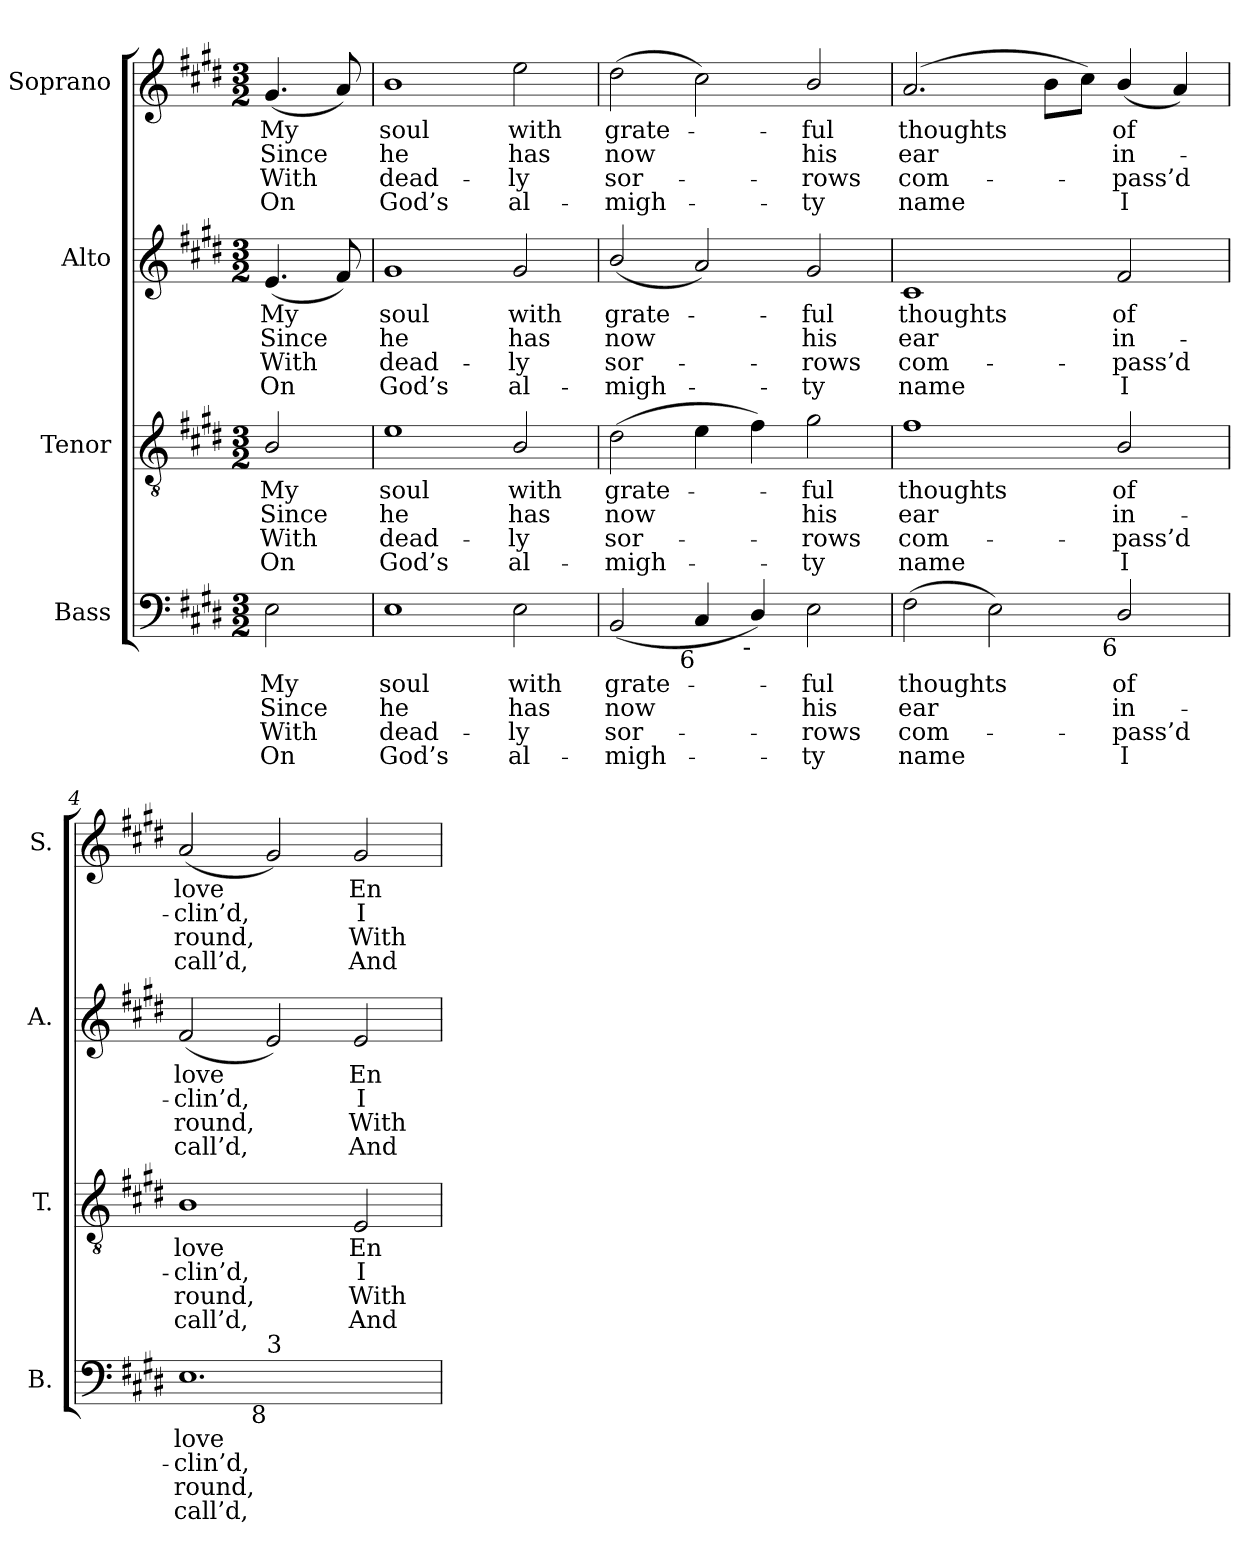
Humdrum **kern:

**kern	**text	**text	**text	**text	**kern	**text	**text	**text	**text	**kern	**text	**text	**text	**text	**kern	**text	**text	**text	**text
*part4	*part4	*part4	*part4	*part4	*part3	*part3	*part3	*part3	*part3	*part2	*part2	*part2	*part2	*part2	*part1	*part1	*part1	*part1	*part1
*staff4	*staff4	*staff4	*staff4	*staff4	*staff3	*staff3	*staff3	*staff3	*staff3	*staff2	*staff2	*staff2	*staff2	*staff2	*staff1	*staff1	*staff1	*staff1	*staff1
*I"Bass	*	*	*	*	*I"Tenor	*	*	*	*	*I"Alto	*	*	*	*	*I"Soprano	*	*	*	*
*I'B.	*	*	*	*	*I'T.	*	*	*	*	*I'A.	*	*	*	*	*I'S.	*	*	*	*
!!LO:PB:g=z
*clefF4	*	*	*	*	*clefGv2	*	*	*	*	*clefG2	*	*	*	*	*clefG2	*	*	*	*
*	*	*	*	*	*ITrd7c12	*	*	*	*	*	*	*	*	*	*	*	*	*	*
*k[f#c#g#d#]	*	*	*	*	*k[f#c#g#d#]	*	*	*	*	*k[f#c#g#d#]	*	*	*	*	*k[f#c#g#d#]	*	*	*	*
*E:	*	*	*	*	*E:	*	*	*	*	*E:	*	*	*	*	*E:	*	*	*	*
*M3/2	*	*	*	*	*M3/2	*	*	*	*	*M3/2	*	*	*	*	*M3/2	*	*	*	*
=	=	=	=	=	=	=	=	=	=	=	=	=	=	=	=	=	=	=	=
!	!LO:LY:b:color=#000000	!LO:LY:b:color=#000000	!LO:LY:b:color=#000000	!LO:LY:b:color=#000000	!	!	!	!	!	!	!	!	!	!	!	!	!	!	!
!	!	!	!	!	!	!LO:LY:b:color=#000000	!LO:LY:b:color=#000000	!LO:LY:b:color=#000000	!LO:LY:b:color=#000000	!	!	!	!	!	!	!	!	!	!
!	!	!	!	!	!	!	!	!	!	!	!LO:LY:b:color=#000000	!LO:LY:b:color=#000000	!LO:LY:b:color=#000000	!LO:LY:b:color=#000000	!	!	!	!	!
!	!	!	!	!	!	!	!	!	!	!	!	!	!	!	!	!LO:LY:b:color=#000000	!LO:LY:b:color=#000000	!LO:LY:b:color=#000000	!LO:LY:b:color=#000000
2Ei\	My	Since	With	On	2BBi/	My	Since	With	On	(4.ei/	My	Since	With	On	(4.g#i/	My	Since	With	On
.	.	.	.	.	.	.	.	.	.	8f#i/)	.	.	.	.	8ai/)	.	.	.	.
=1	=1	=1	=1	=1	=1	=1	=1	=1	=1	=1	=1	=1	=1	=1	=1	=1	=1	=1	=1
!	!LO:LY:b:color=#000000	!LO:LY:b:color=#000000	!LO:LY:b:color=#000000	!LO:LY:b:color=#000000	!	!	!	!	!	!	!	!	!	!	!	!	!	!	!
!	!	!	!	!	!	!LO:LY:b:color=#000000	!LO:LY:b:color=#000000	!LO:LY:b:color=#000000	!LO:LY:b:color=#000000	!	!	!	!	!	!	!	!	!	!
!	!	!	!	!	!	!	!	!	!	!	!LO:LY:b:color=#000000	!LO:LY:b:color=#000000	!LO:LY:b:color=#000000	!LO:LY:b:color=#000000	!	!	!	!	!
!	!	!	!	!	!	!	!	!	!	!	!	!	!	!	!	!LO:LY:b:color=#000000	!LO:LY:b:color=#000000	!LO:LY:b:color=#000000	!LO:LY:b:color=#000000
1Ei	soul	he	dead-	-God’s	1Ei	soul	he	dead-	-God’s	1g#i	soul	he	dead-	-God’s	1bi	soul	he	dead-	-God’s
!	!LO:LY:b:color=#000000	!LO:LY:b:color=#000000	!LO:LY:b:color=#000000	!LO:LY:b:color=#000000	!	!	!	!	!	!	!	!	!	!	!	!	!	!	!
!	!	!	!	!	!	!LO:LY:b:color=#000000	!LO:LY:b:color=#000000	!LO:LY:b:color=#000000	!LO:LY:b:color=#000000	!	!	!	!	!	!	!	!	!	!
!	!	!	!	!	!	!	!	!	!	!	!LO:LY:b:color=#000000	!LO:LY:b:color=#000000	!LO:LY:b:color=#000000	!LO:LY:b:color=#000000	!	!	!	!	!
!	!	!	!	!	!	!	!	!	!	!	!	!	!	!	!	!LO:LY:b:color=#000000	!LO:LY:b:color=#000000	!LO:LY:b:color=#000000	!LO:LY:b:color=#000000
2Ei\	with	has	ly	al-	2BBi/	with	has	ly	al-	2g#i/	with	has	ly	al-	2eei\	with	has	ly	al-
=2	=2	=2	=2	=2	=2	=2	=2	=2	=2	=2	=2	=2	=2	=2	=2	=2	=2	=2	=2
!	!LO:LY:b:color=#000000	!LO:LY:b:color=#000000	!LO:LY:b:color=#000000	!LO:LY:b:color=#000000	!	!	!	!	!	!	!	!	!	!	!	!	!	!	!
!	!	!	!	!	!	!LO:LY:b:color=#000000	!LO:LY:b:color=#000000	!LO:LY:b:color=#000000	!LO:LY:b:color=#000000	!	!	!	!	!	!	!	!	!	!
!	!	!	!	!	!	!	!	!	!	!	!LO:LY:b:color=#000000	!LO:LY:b:color=#000000	!LO:LY:b:color=#000000	!LO:LY:b:color=#000000	!	!	!	!	!
!	!	!	!	!	!	!	!	!	!	!	!	!	!	!	!	!LO:LY:b:color=#000000	!LO:LY:b:color=#000000	!LO:LY:b:color=#000000	!LO:LY:b:color=#000000
(2BBi/	grate-	now	-sor-	-migh-	(2D#i\	grate-	now	-sor-	-migh-	(2bi/	grate-	now	-sor-	-migh-	(2dd#i\	grate-	now	-sor-	-migh-
!LO:TX:b:rj:t=6	!	!	!	!	!	!	!	!	!	!	!	!	!	!	!	!	!	!	!
4C#i/	.	.	.	.	4Ei\	.	.	.	.	2ai/)	.	.	.	.	2cc#i\)	.	.	.	.
!LO:TX:b:rj:t=-	!	!	!	!	!	!	!	!	!	!	!	!	!	!	!	!	!	!	!
4D#i/)	.	.	.	.	4F#i\)	.	.	.	.	.	.	.	.	.	.	.	.	.	.
!	!LO:LY:b:color=#000000	!LO:LY:b:color=#000000	!LO:LY:b:color=#000000	!LO:LY:b:color=#000000	!	!	!	!	!	!	!	!	!	!	!	!	!	!	!
!	!	!	!	!	!	!LO:LY:b:color=#000000	!LO:LY:b:color=#000000	!LO:LY:b:color=#000000	!LO:LY:b:color=#000000	!	!	!	!	!	!	!	!	!	!
!	!	!	!	!	!	!	!	!	!	!	!LO:LY:b:color=#000000	!LO:LY:b:color=#000000	!LO:LY:b:color=#000000	!LO:LY:b:color=#000000	!	!	!	!	!
!	!	!	!	!	!	!	!	!	!	!	!	!	!	!	!	!LO:LY:b:color=#000000	!LO:LY:b:color=#000000	!LO:LY:b:color=#000000	!LO:LY:b:color=#000000
2Ei\	-ful	his	-rows	ty	2G#i\	-ful	his	-rows	ty	2g#i/	-ful	his	-rows	ty	2bi/	-ful	his	-rows	ty
=3	=3	=3	=3	=3	=3	=3	=3	=3	=3	=3	=3	=3	=3	=3	=3	=3	=3	=3	=3
!	!LO:LY:b:color=#000000	!LO:LY:b:color=#000000	!LO:LY:b:color=#000000	!LO:LY:b:color=#000000	!	!	!	!	!	!	!	!	!	!	!	!	!	!	!
!	!	!	!	!	!	!LO:LY:b:color=#000000	!LO:LY:b:color=#000000	!LO:LY:b:color=#000000	!LO:LY:b:color=#000000	!	!	!	!	!	!	!	!	!	!
!	!	!	!	!	!	!	!	!	!	!	!LO:LY:b:color=#000000	!LO:LY:b:color=#000000	!LO:LY:b:color=#000000	!LO:LY:b:color=#000000	!	!	!	!	!
!	!	!	!	!	!	!	!	!	!	!	!	!	!	!	!	!LO:LY:b:color=#000000	!LO:LY:b:color=#000000	!LO:LY:b:color=#000000	!LO:LY:b:color=#000000
(2F#i\	thoughts	ear	com-	-name	1F#i	thoughts	ear	com-	-name	1c#i	thoughts	ear	com-	-name	(2.ai/	thoughts	ear	com-	-name
2Ei\)	.	.	.	.	.	.	.	.	.	.	.	.	.	.	.	.	.	.	.
.	.	.	.	.	.	.	.	.	.	.	.	.	.	.	8bi\L	.	.	.	.
.	.	.	.	.	.	.	.	.	.	.	.	.	.	.	8cc#i\J)	.	.	.	.
!	!LO:LY:b:color=#000000	!LO:LY:b:color=#000000	!LO:LY:b:color=#000000	!LO:LY:b:color=#000000	!	!	!	!	!	!	!	!	!	!	!	!	!	!	!
!	!	!	!	!	!	!LO:LY:b:color=#000000	!LO:LY:b:color=#000000	!LO:LY:b:color=#000000	!LO:LY:b:color=#000000	!	!	!	!	!	!	!	!	!	!
!	!	!	!	!	!	!	!	!	!	!	!LO:LY:b:color=#000000	!LO:LY:b:color=#000000	!LO:LY:b:color=#000000	!LO:LY:b:color=#000000	!	!	!	!	!
!LO:TX:b:rj:t=6	!	!	!	!	!	!	!	!	!	!	!	!	!	!	!	!	!	!	!
!	!	!	!	!	!	!	!	!	!	!	!	!	!	!	!	!LO:LY:b:color=#000000	!LO:LY:b:color=#000000	!LO:LY:b:color=#000000	!LO:LY:b:color=#000000
2D#i/	of	in-	pass’d	I	2BBi/	of	in-	pass’d	I	2f#i/	of	in-	pass’d	I	(4bi/	of	in-	pass’d	I
.	.	.	.	.	.	.	.	.	.	.	.	.	.	.	4ai/)	.	.	.	.
=4	=4	=4	=4	=4	=4	=4	=4	=4	=4	=4	=4	=4	=4	=4	=4	=4	=4	=4	=4
!	!LO:LY:b:color=#000000	!LO:LY:b:color=#000000	!LO:LY:b:color=#000000	!LO:LY:b:color=#000000	!	!	!	!	!	!	!	!	!	!	!	!	!	!	!
!	!	!	!	!	!	!LO:LY:b:color=#000000	!LO:LY:b:color=#000000	!LO:LY:b:color=#000000	!LO:LY:b:color=#000000	!	!	!	!	!	!	!	!	!	!
!	!	!	!	!	!	!	!	!	!	!	!LO:LY:b:color=#000000	!LO:LY:b:color=#000000	!LO:LY:b:color=#000000	!LO:LY:b:color=#000000	!	!	!	!	!
!LO:TX:b:rj:t=9	!	!	!	!	!	!	!	!	!	!	!	!	!	!	!	!	!	!	!
!LO:TX:t=4	!	!	!	!	!	!	!	!	!	!	!	!	!	!	!	!	!	!	!
!	!	!	!	!	!	!	!	!	!	!	!	!	!	!	!	!LO:LY:b:color=#000000	!LO:LY:b:color=#000000	!LO:LY:b:color=#000000	!LO:LY:b:color=#000000
*^	*	*	*	*	*	*	*	*	*	*	*	*	*	*	*	*	*	*	*
1.Ei	2ryy	love	-clin’d,	round,	call’d,	1BBi	love	-clin’d,	round,	call’d,	(2f#i/	love	-clin’d,	round,	call’d,	(2ai/	love	-clin’d,	round,	call’d,
!	!LO:TX:b:rj:t=8	!	!	!	!	!	!	!	!	!	!	!	!	!	!	!	!	!	!	!
!	!LO:TX:t=3	!	!	!	!	!	!	!	!	!	!	!	!	!	!	!	!	!	!	!
.	1ryy	.	.	.	.	.	.	.	.	.	2ei/)	.	.	.	.	2g#i/)	.	.	.	.
!	!	!	!	!	!	!	!LO:LY:b:color=#000000	!LO:LY:b:color=#000000	!LO:LY:b:color=#000000	!LO:LY:b:color=#000000	!	!	!	!	!	!	!	!	!	!
!	!	!	!	!	!	!	!	!	!	!	!	!LO:LY:b:color=#000000	!LO:LY:b:color=#000000	!LO:LY:b:color=#000000	!LO:LY:b:color=#000000	!	!	!	!	!
!	!	!	!	!	!	!	!	!	!	!	!	!	!	!	!	!	!LO:LY:b:color=#000000	!LO:LY:b:color=#000000	!LO:LY:b:color=#000000	!LO:LY:b:color=#000000
.	.	.	.	.	.	2EEi/	En-	I	With	And	2ei/	En-	I	With	And	2g#i/	En-	I	With	And
*v	*v	*	*	*	*	*	*	*	*	*	*	*	*	*	*	*	*	*	*	*
=	=	=	=	=	=	=	=	=	=	=	=	=	=	=	=	=	=	=	=
*-	*-	*-	*-	*-	*-	*-	*-	*-	*-	*-	*-	*-	*-	*-	*-	*-	*-	*-	*-
